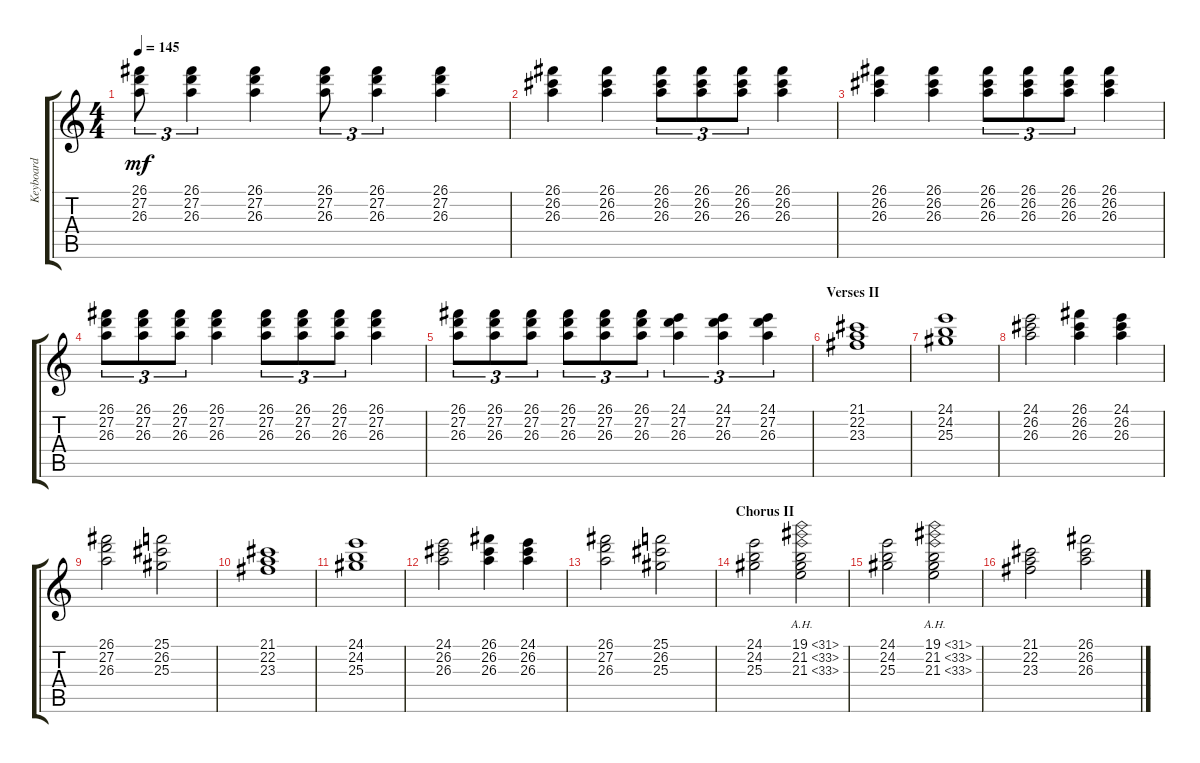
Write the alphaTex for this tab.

\track ("Keyboard" "Keyboard") {instrument drawbarorgan}
\staff {score tabs}
\tuning (E4 B3 G3 D3 A2 E2) {hide}
\ts (4 4)
\tempo 145
\clef g2
\ks c
(26.1 27.2 26.3).8{tu (3 2) dy mf} (26.1 27.2 26.3).4{tu (3 2)} (26.1 27.2 26.3).4 (26.1 27.2 26.3).8{tu (3 2)} (26.1 27.2 26.3).4{tu (3 2)} (26.1 27.2 26.3).4 |
(26.1 26.2 26.3).4 (26.1 26.2 26.3).4 (26.1 26.2 26.3).8{tu (3 2)} (26.1 26.2 26.3).8{tu (3 2)} (26.1 26.2 26.3).8{tu (3 2)} (26.1 26.2 26.3).4 |
(26.1 26.2 26.3).4 (26.1 26.2 26.3).4 (26.1 26.2 26.3).8{tu (3 2)} (26.1 26.2 26.3).8{tu (3 2)} (26.1 26.2 26.3).8{tu (3 2)} (26.1 26.2 26.3).4 |
(26.1 27.2 26.3).8{tu (3 2)} (26.1 27.2 26.3).8{tu (3 2)} (26.1 27.2 26.3).8{tu (3 2)} (26.1 27.2 26.3).4 (26.1 27.2 26.3).8{tu (3 2)} (26.1 27.2 26.3).8{tu (3 2)} (26.1 27.2 26.3).8{tu (3 2)} (26.1 27.2 26.3).4 |
(26.1 27.2 26.3).8{tu (3 2)} (26.1 27.2 26.3).8{tu (3 2)} (26.1 27.2 26.3).8{tu (3 2)} (26.1 27.2 26.3).8{tu (3 2)} (26.1 27.2 26.3).8{tu (3 2)} (26.1 27.2 26.3).8{tu (3 2)} (24.1 27.2 26.3).4{tu (3 2)} (24.1 27.2 26.3).4{tu (3 2)} (24.1 27.2 26.3).4{tu (3 2)} |
\section ("" "Verses II")
(21.1 22.2 23.3).1 |
(24.1 24.2 25.3).1 |
(24.1 26.2 26.3).2 (26.1 26.2 26.3).4 (24.1 26.2 26.3).4 |
(26.1 27.2 26.3).2 (25.1 26.2 25.3).2 |
(21.1 22.2 23.3).1 |
(24.1 24.2 25.3).1 |
(24.1 26.2 26.3).2 (26.1 26.2 26.3).4 (24.1 26.2 26.3).4 |
(26.1 27.2 26.3).2 (25.1 26.2 25.3).2 |
\section ("" "Chorus II")
(24.1 24.2 25.3).2 (19.1{ah 12} 21.2{ah 12} 21.3{ah 12}).2 |
(24.1 24.2 25.3).2 (19.1{ah 12} 21.2{ah 12} 21.3{ah 12}).2 |
(21.1 22.2 23.3).2 (26.1 26.2 26.3).2
